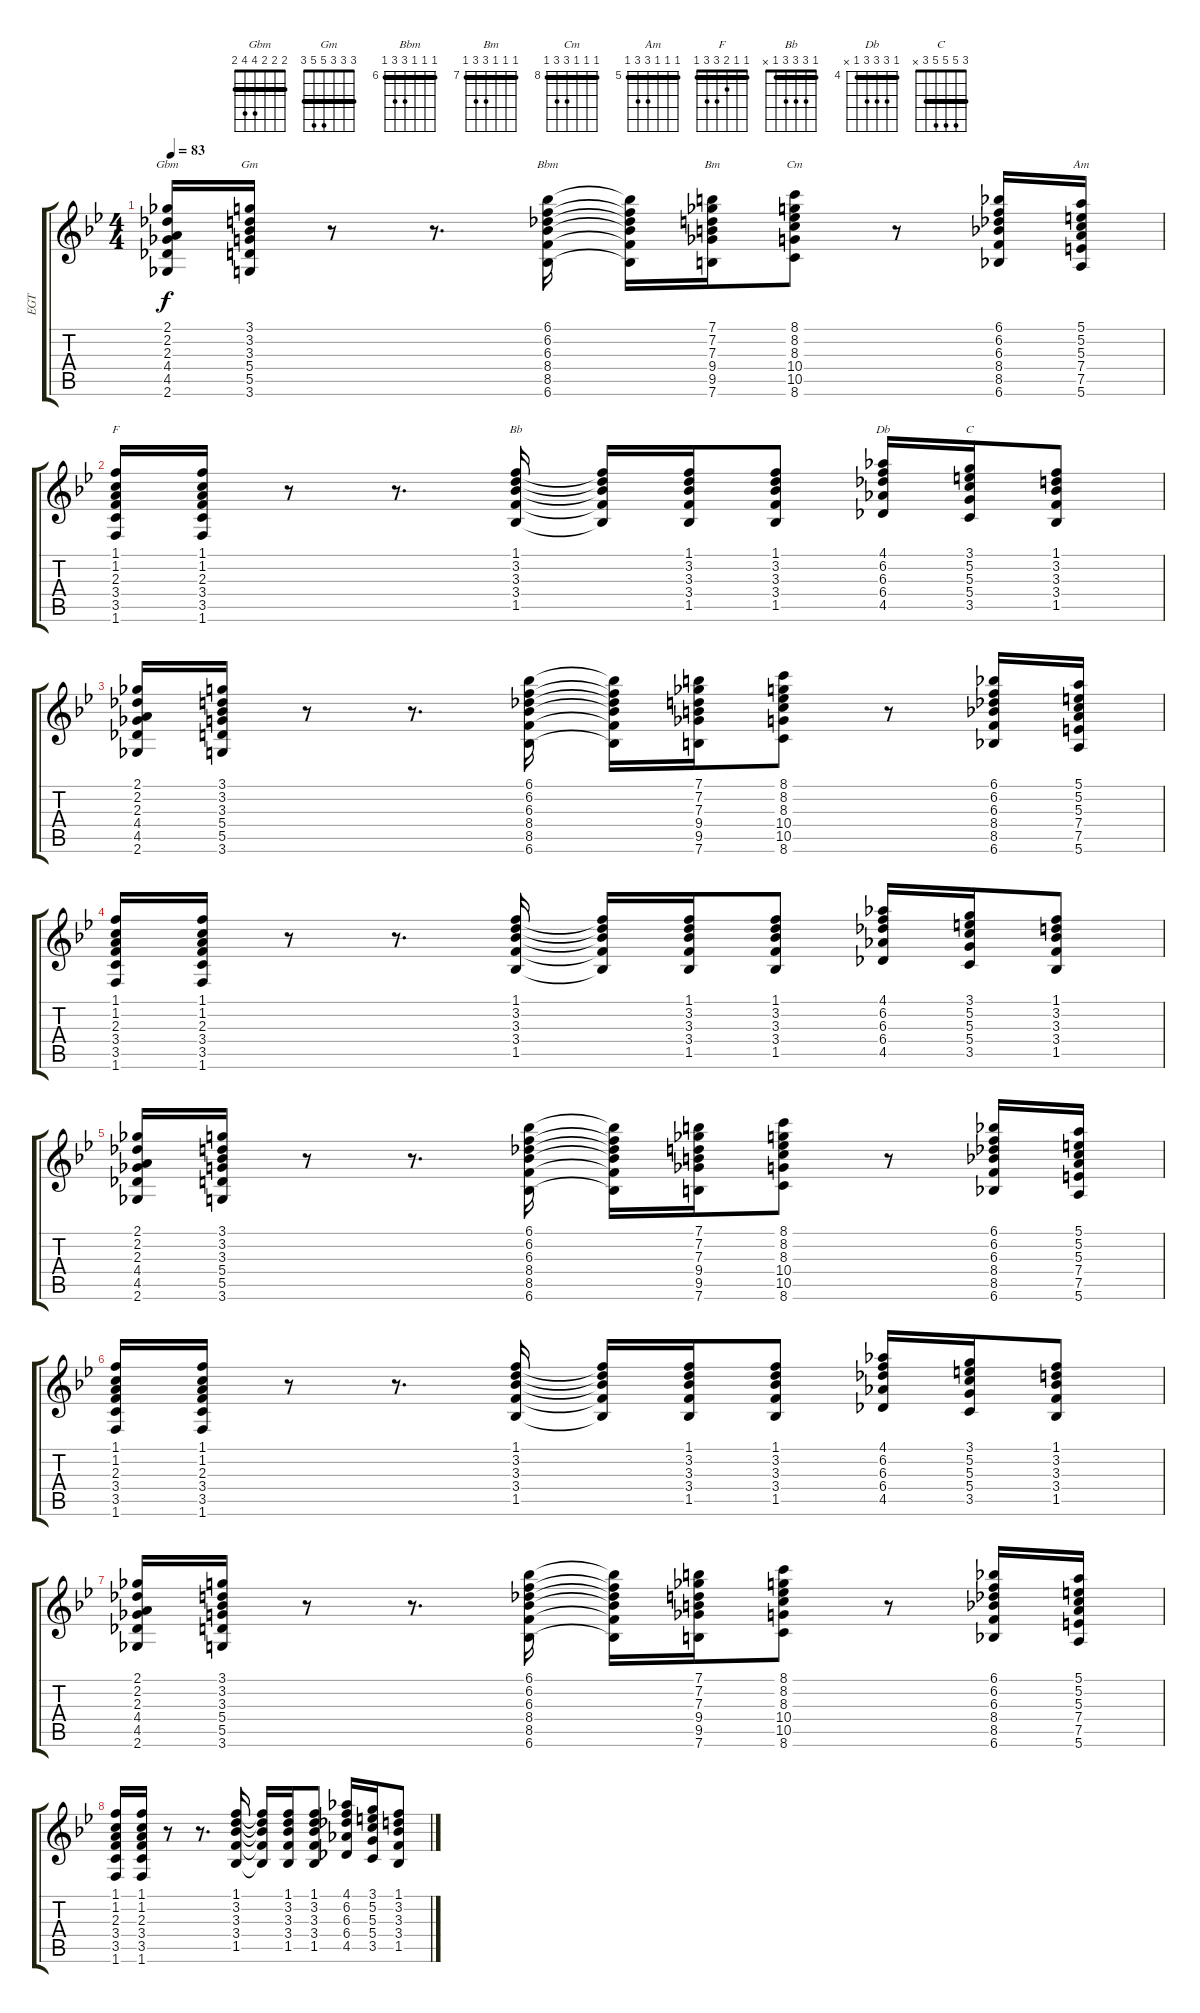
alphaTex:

\track ("EGT" "EGT") {instrument overdrivenguitar}
\staff {score tabs}
\tuning (E4 B3 G3 D3 A2 E2) {hide}
\chord ("Gbm" 2 2 2 4 4 2) {barre 2}
\chord ("Gm" 3 3 3 5 5 3) {barre 3}
\chord ("Bbm" 6 6 6 8 8 6) {firstfret 6 barre 6}
\chord ("Bm" 7 7 7 9 9 7) {firstfret 7 barre 7}
\chord ("Cm" 8 8 8 10 10 8) {firstfret 8 barre 8}
\chord ("Am" 5 5 5 7 7 5) {firstfret 5 barre 5}
\chord ("F" 1 1 2 3 3 1) {barre 1}
\chord ("Bb" 1 3 3 3 1 x) {barre 1}
\chord ("Db" 4 6 6 6 4 x) {firstfret 4 barre 4}
\chord ("C" 3 5 5 5 3 x) {barre 3}
\ts (4 4)
\tempo 83
\clef g2
\ks gminor
(2.1 2.2 2.3 4.4 4.5 2.6).16{ch "Gbm" dy f} (3.1 3.2 3.3 5.4 5.5 3.6).16{ch "Gm"} r.8 r.8{d} (6.1 6.2 6.3 8.4 8.5 6.6).16{ch "Bbm"} (6.1{t} 6.2{t} 6.3{t} 8.4{t} 8.5{t} 6.6{t}).16 (7.1 7.2 7.3 9.4 9.5 7.6).16{ch "Bm"} (8.1 8.2 8.3 10.4 10.5 8.6).8{ch "Cm"} r.8 (6.1 6.2 6.3 8.4 8.5 6.6).16 (5.1 5.2 5.3 7.4 7.5 5.6).16{ch "Am"} |
(1.1 1.2 2.3 3.4 3.5 1.6).16{ch "F"} (1.1 1.2 2.3 3.4 3.5 1.6).16 r.8 r.8{d} (1.1 3.2 3.3 3.4 1.5).16{ch "Bb"} (1.1{t} 3.2{t} 3.3{t} 3.4{t} 1.5{t}).16 (1.1 3.2 3.3 3.4 1.5).16 (1.1 3.2 3.3 3.4 1.5).8 (4.1 6.2 6.3 6.4 4.5).16{ch "Db"} (3.1 5.2 5.3 5.4 3.5).16{ch "C"} (1.1 3.2 3.3 3.4 1.5).8 |
(2.1 2.2 2.3 4.4 4.5 2.6).16 (3.1 3.2 3.3 5.4 5.5 3.6).16 r.8 r.8{d} (6.1 6.2 6.3 8.4 8.5 6.6).16 (6.1{t} 6.2{t} 6.3{t} 8.4{t} 8.5{t} 6.6{t}).16 (7.1 7.2 7.3 9.4 9.5 7.6).16 (8.1 8.2 8.3 10.4 10.5 8.6).8 r.8 (6.1 6.2 6.3 8.4 8.5 6.6).16 (5.1 5.2 5.3 7.4 7.5 5.6).16 |
(1.1 1.2 2.3 3.4 3.5 1.6).16 (1.1 1.2 2.3 3.4 3.5 1.6).16 r.8 r.8{d} (1.1 3.2 3.3 3.4 1.5).16 (1.1{t} 3.2{t} 3.3{t} 3.4{t} 1.5{t}).16 (1.1 3.2 3.3 3.4 1.5).16 (1.1 3.2 3.3 3.4 1.5).8 (4.1 6.2 6.3 6.4 4.5).16 (3.1 5.2 5.3 5.4 3.5).16 (1.1 3.2 3.3 3.4 1.5).8 |
(2.1 2.2 2.3 4.4 4.5 2.6).16 (3.1 3.2 3.3 5.4 5.5 3.6).16 r.8 r.8{d} (6.1 6.2 6.3 8.4 8.5 6.6).16 (6.1{t} 6.2{t} 6.3{t} 8.4{t} 8.5{t} 6.6{t}).16 (7.1 7.2 7.3 9.4 9.5 7.6).16 (8.1 8.2 8.3 10.4 10.5 8.6).8 r.8 (6.1 6.2 6.3 8.4 8.5 6.6).16 (5.1 5.2 5.3 7.4 7.5 5.6).16 |
(1.1 1.2 2.3 3.4 3.5 1.6).16 (1.1 1.2 2.3 3.4 3.5 1.6).16 r.8 r.8{d} (1.1 3.2 3.3 3.4 1.5).16 (1.1{t} 3.2{t} 3.3{t} 3.4{t} 1.5{t}).16 (1.1 3.2 3.3 3.4 1.5).16 (1.1 3.2 3.3 3.4 1.5).8 (4.1 6.2 6.3 6.4 4.5).16 (3.1 5.2 5.3 5.4 3.5).16 (1.1 3.2 3.3 3.4 1.5).8 |
(2.1 2.2 2.3 4.4 4.5 2.6).16 (3.1 3.2 3.3 5.4 5.5 3.6).16 r.8 r.8{d} (6.1 6.2 6.3 8.4 8.5 6.6).16 (6.1{t} 6.2{t} 6.3{t} 8.4{t} 8.5{t} 6.6{t}).16 (7.1 7.2 7.3 9.4 9.5 7.6).16 (8.1 8.2 8.3 10.4 10.5 8.6).8 r.8 (6.1 6.2 6.3 8.4 8.5 6.6).16 (5.1 5.2 5.3 7.4 7.5 5.6).16 |
(1.1 1.2 2.3 3.4 3.5 1.6).16 (1.1 1.2 2.3 3.4 3.5 1.6).16 r.8 r.8{d} (1.1 3.2 3.3 3.4 1.5).16 (1.1{t} 3.2{t} 3.3{t} 3.4{t} 1.5{t}).16 (1.1 3.2 3.3 3.4 1.5).16 (1.1 3.2 3.3 3.4 1.5).8 (4.1 6.2 6.3 6.4 4.5).16 (3.1 5.2 5.3 5.4 3.5).16 (1.1 3.2 3.3 3.4 1.5).8
